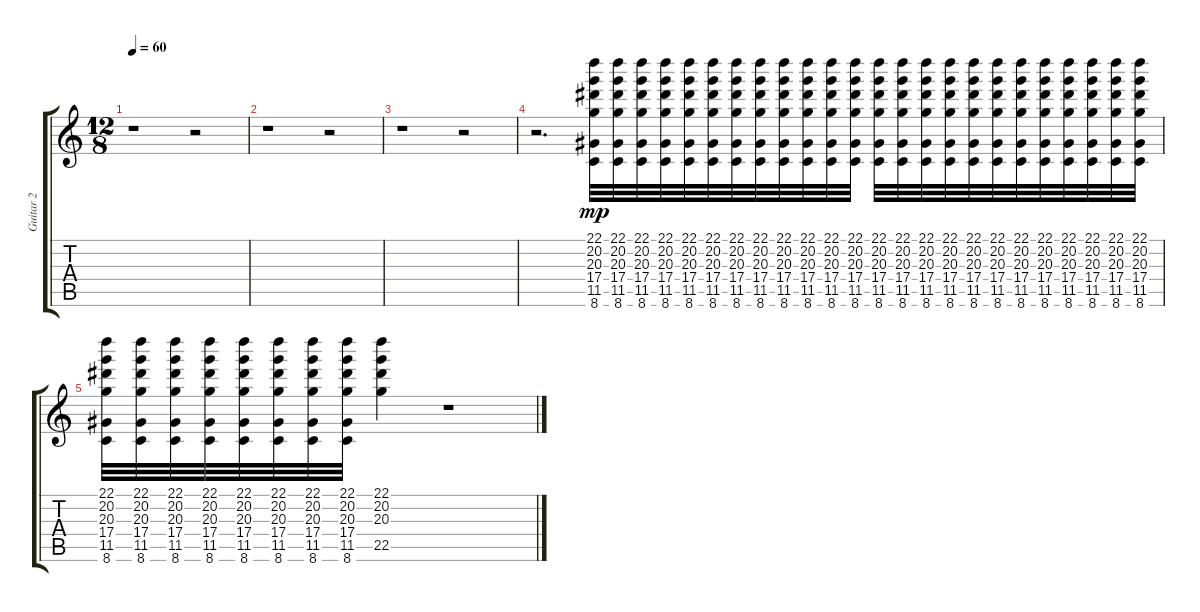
\track ("Guitar 2" "Guitar 2") {instrument distortionguitar}
\staff {score tabs}
\tuning (E4 B3 G3 D3 A2 E2) {hide}
\ts (12 8)
\tempo 60
\clef g2
\ks c
r.1{dy f} r.2 |
r.1 r.2 |
r.1 r.2 |
r.2{d} (22.1 20.2 20.3 17.4 11.5 8.6).32{dy mp} (22.1 20.2 20.3 17.4 11.5 8.6).32 (22.1 20.2 20.3 17.4 11.5 8.6).32 (22.1 20.2 20.3 17.4 11.5 8.6).32 (22.1 20.2 20.3 17.4 11.5 8.6).32 (22.1 20.2 20.3 17.4 11.5 8.6).32 (22.1 20.2 20.3 17.4 11.5 8.6).32 (22.1 20.2 20.3 17.4 11.5 8.6).32 (22.1 20.2 20.3 17.4 11.5 8.6).32 (22.1 20.2 20.3 17.4 11.5 8.6).32 (22.1 20.2 20.3 17.4 11.5 8.6).32 (22.1 20.2 20.3 17.4 11.5 8.6).32 (22.1 20.2 20.3 17.4 11.5 8.6).32 (22.1 20.2 20.3 17.4 11.5 8.6).32 (22.1 20.2 20.3 17.4 11.5 8.6).32 (22.1 20.2 20.3 17.4 11.5 8.6).32 (22.1 20.2 20.3 17.4 11.5 8.6).32 (22.1 20.2 20.3 17.4 11.5 8.6).32 (22.1 20.2 20.3 17.4 11.5 8.6).32 (22.1 20.2 20.3 17.4 11.5 8.6).32 (22.1 20.2 20.3 17.4 11.5 8.6).32 (22.1 20.2 20.3 17.4 11.5 8.6).32 (22.1 20.2 20.3 17.4 11.5 8.6).32 (22.1 20.2 20.3 17.4 11.5 8.6).32 |
(22.1 20.2 20.3 17.4 11.5 8.6).32 (22.1 20.2 20.3 17.4 11.5 8.6).32 (22.1 20.2 20.3 17.4 11.5 8.6).32 (22.1 20.2 20.3 17.4 11.5 8.6).32 (22.1 20.2 20.3 17.4 11.5 8.6).32 (22.1 20.2 20.3 17.4 11.5 8.6).32 (22.1 20.2 20.3 17.4 11.5 8.6).32 (22.1 20.2 20.3 17.4 11.5 8.6).32 (22.1 20.2 20.3 22.5).4 r.1
